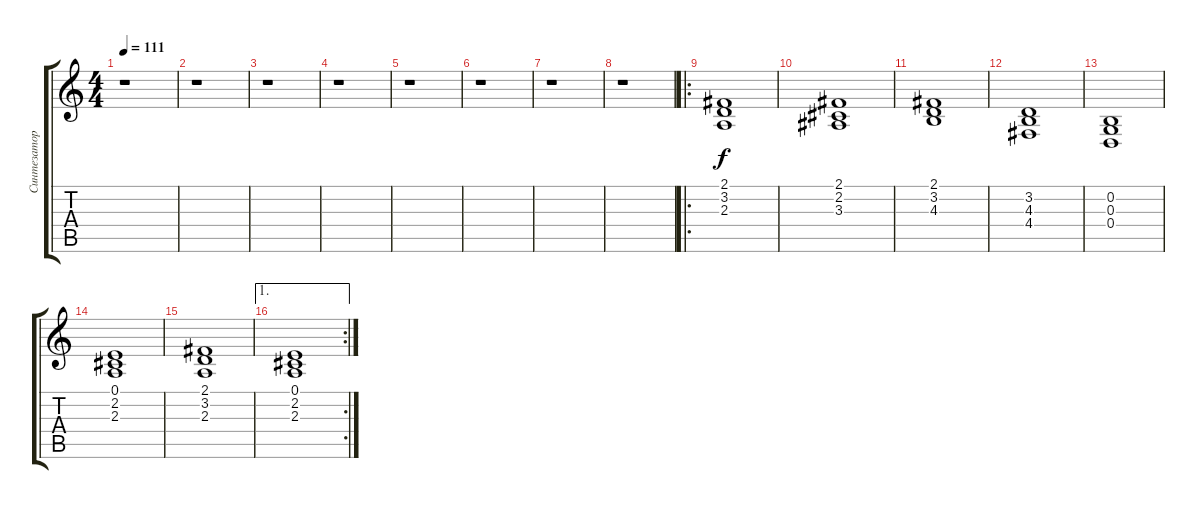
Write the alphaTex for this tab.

\track ("Синтезатор" "Синтезатор") {instrument stringensemble1}
\staff {score tabs}
\tuning (E4 B3 G3 D3 A2 E2) {hide}
\ts (4 4)
\tempo 111
\clef g2
\ks c
r.1{dy f instrument stringensemble1} |
r.1 |
r.1 |
r.1 |
r.1 |
r.1 |
r.1 |
r.1 |
\ro
(2.1 3.2 2.3).1 |
(2.1 2.2 3.3).1 |
(2.1 3.2 4.3).1 |
(3.2 4.3 4.4).1 |
(0.2 0.3 0.4).1 |
(0.1 2.2 2.3).1 |
(2.1 3.2 2.3).1 |
\ae 1
\rc 2
(0.1 2.2 2.3).1
